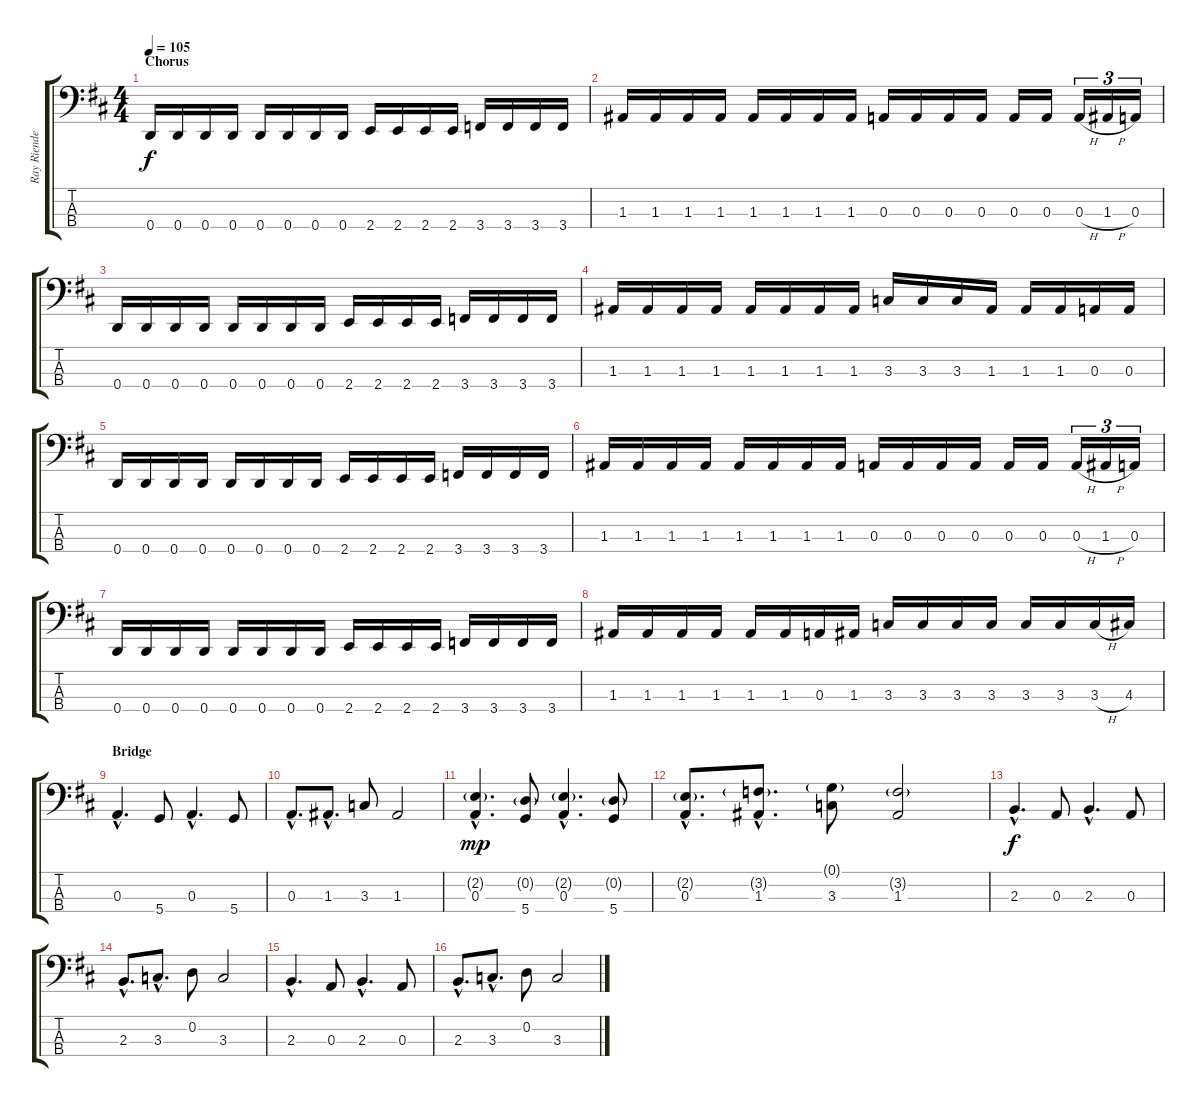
\track ("Ray Riendeau" "Ray Riende") {instrument electricbassfinger}
\staff {score tabs}
\tuning (G2 D2 A1 D1) {hide}
\ts (4 4)
\section ("" "Chorus")
\tempo 105
\clef f4
\ks d
0.4.16{dy f} 0.4.16 0.4.16 0.4.16 0.4.16 0.4.16 0.4.16 0.4.16 2.4.16 2.4.16 2.4.16 2.4.16 3.4.16 3.4.16 3.4.16 3.4.16 |
1.3.16 1.3.16 1.3.16 1.3.16 1.3.16 1.3.16 1.3.16 1.3.16 0.3.16 0.3.16 0.3.16 0.3.16 0.3.16 0.3.16 0.3{h}.16{tu (3 2)} 1.3{h}.16{tu (3 2)} 0.3.16{tu (3 2)} |
0.4.16 0.4.16 0.4.16 0.4.16 0.4.16 0.4.16 0.4.16 0.4.16 2.4.16 2.4.16 2.4.16 2.4.16 3.4.16 3.4.16 3.4.16 3.4.16 |
1.3.16 1.3.16 1.3.16 1.3.16 1.3.16 1.3.16 1.3.16 1.3.16 3.3.16 3.3.16 3.3.16 1.3.16 1.3.16 1.3.16 0.3.16 0.3.16 |
0.4.16 0.4.16 0.4.16 0.4.16 0.4.16 0.4.16 0.4.16 0.4.16 2.4.16 2.4.16 2.4.16 2.4.16 3.4.16 3.4.16 3.4.16 3.4.16 |
1.3.16 1.3.16 1.3.16 1.3.16 1.3.16 1.3.16 1.3.16 1.3.16 0.3.16 0.3.16 0.3.16 0.3.16 0.3.16 0.3.16 0.3{h}.16{tu (3 2)} 1.3{h}.16{tu (3 2)} 0.3.16{tu (3 2)} |
0.4.16 0.4.16 0.4.16 0.4.16 0.4.16 0.4.16 0.4.16 0.4.16 2.4.16 2.4.16 2.4.16 2.4.16 3.4.16 3.4.16 3.4.16 3.4.16 |
1.3.16 1.3.16 1.3.16 1.3.16 1.3.16 1.3.16 0.3.16 1.3.16 3.3.16 3.3.16 3.3.16 3.3.16 3.3.16 3.3.16 3.3{h}.16 4.3.16 |
\section ("" "Bridge")
0.3{hac}.4{d} 5.4.8 0.3{hac}.4{d} 5.4.8 |
0.3{hac}.8{d} 1.3{hac}.8{d} 3.3.8 1.3.2 |
(2.2{g hac} 0.3{hac}).4{d dy mp} (0.2{g} 5.4).8 (2.2{g hac} 0.3{hac}).4{d} (0.2{g} 5.4).8 |
(2.2{g hac} 0.3{hac}).8{d} (3.2{g hac} 1.3{hac}).8{d} (0.1{g} 3.3).8 (3.2{g} 1.3).2 |
2.3{hac}.4{d dy f} 0.3.8 2.3{hac}.4{d} 0.3.8 |
2.3{hac}.8{d} 3.3{hac}.8{d} 0.2.8 3.3.2 |
2.3{hac}.4{d} 0.3.8 2.3{hac}.4{d} 0.3.8 |
2.3{hac}.8{d} 3.3{hac}.8{d} 0.2.8 3.3.2
